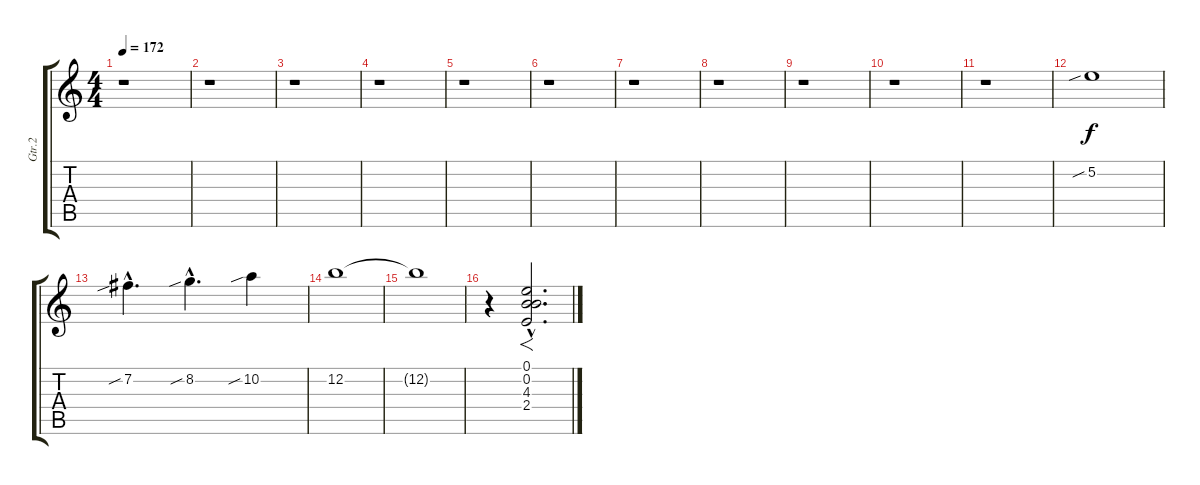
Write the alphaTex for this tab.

\track ("Gtr.2" "Gtr.2") {instrument overdrivenguitar}
\staff {score tabs}
\tuning (E4 B3 G3 D3 A2 E2) {hide}
\ts (4 4)
\tempo 172
\clef g2
\ks c
r.1{dy f} |
r.1 |
r.1 |
r.1 |
r.1 |
r.1 |
r.1 |
r.1 |
r.1 |
r.1 |
r.1 |
5.2{sib}.1 |
7.2{sib hac}.4{d} 8.2{sib hac}.4{d} 10.2{sib}.4 |
12.2.1 |
12.2{t}.1 |
r.4 (0.1{hac} 0.2{hac} 4.3{hac} 2.4{hac}).2{f d}
